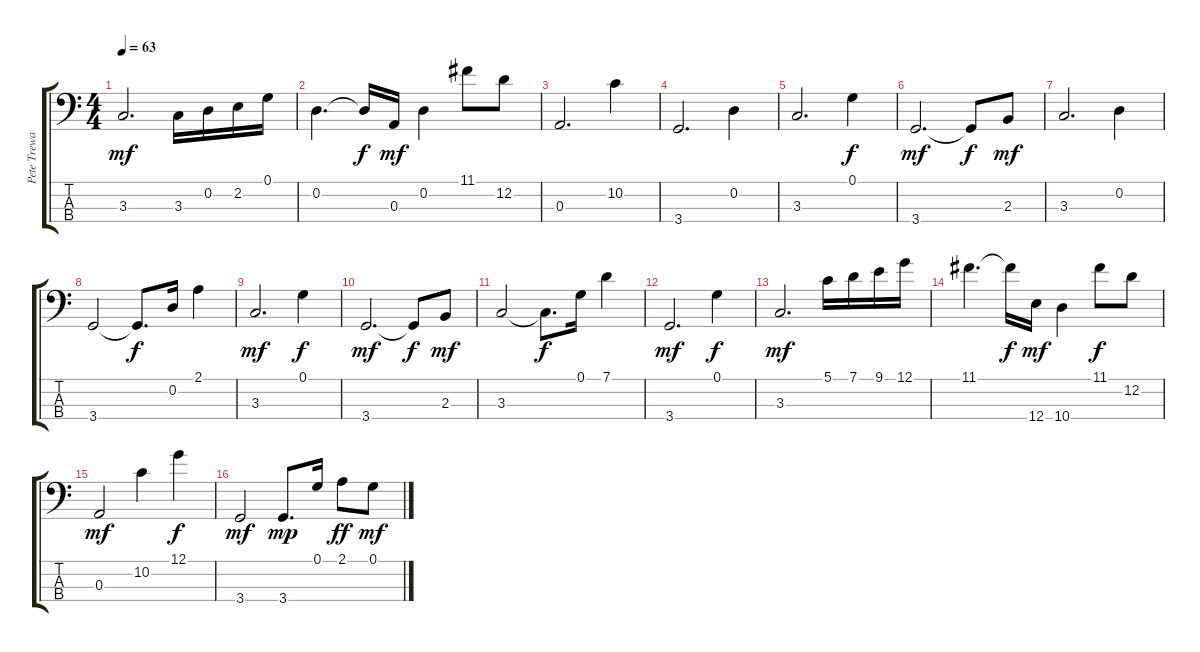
\track ("Pete Trewavas" "Pete Trewa") {instrument fretlessbass}
\staff {score tabs}
\tuning (G2 D2 A1 E1) {hide}
\ts (4 4)
\tempo 63
\clef f4
\ks c
3.3.2{d dy mf} 3.3.16 0.2.16 2.2.16 0.1.16 |
0.2.4{d} 0.2{t}.16{dy f} 0.3.16{dy mf} 0.2.4 11.1.8 12.2.8 |
0.3.2{d} 10.2.4 |
3.4.2{d} 0.2.4 |
3.3.2{d} 0.1.4{dy f} |
3.4.2{d dy mf} 3.4{t}.8{dy f} 2.3.8{dy mf} |
3.3.2{d} 0.2.4 |
3.4.2 3.4{t}.8{d dy f} 0.2.16 2.1.4 |
3.3.2{d dy mf} 0.1.4{dy f} |
3.4.2{d dy mf} 3.4{t}.8{dy f} 2.3.8{dy mf} |
3.3.2 3.3{t}.8{d dy f} 0.1.16 7.1.4 |
3.4.2{d dy mf} 0.1.4{dy f} |
3.3.2{d dy mf} 5.1.16 7.1.16 9.1.16 12.1.16 |
11.1.4{d} 11.1{t}.16{dy f} 12.4.16{dy mf} 10.4.4 11.1.8{dy f} 12.2.8 |
0.3.2{dy mf} 10.2.4 12.1.4{dy f} |
3.4.2{dy mf} 3.4.8{d dy mp} 0.1.16 2.1.8{dy ff} 0.1.8{dy mf}
